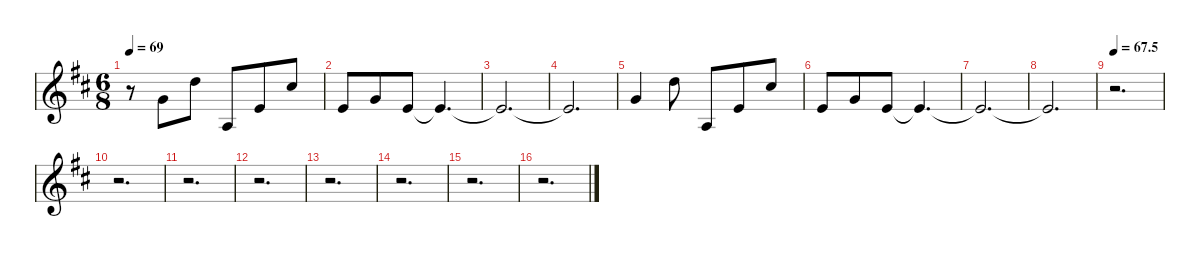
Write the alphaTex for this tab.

\defaultSystemsLayout 4
\hideDynamics
\bracketExtendMode groupsimilarinstruments
\singleTrackTrackNamePolicy hidden
\multiTrackTrackNamePolicy hidden
\firstSystemTrackNameMode fullname
\firstSystemTrackNameOrientation horizontal
\otherSystemsTrackNameOrientation horizontal
\track ("Violin" "vln.") {defaultSystemsLayout 8 instrument violin}
\staff {score}
\tuning (E5 A4 D4 G3)
\ts (6 8)
\tempo 69
\clef g2
\ks bminor
r.8{dy ff beam Down} 5.3{acc forcenatural}.8{beam Down} 5.2{acc forcenatural}.8{beam Down} 2.4{acc forcenatural}.8{beam Up} 2.3{acc forcenatural}.8{beam Up} 4.2{acc #}.8{beam Up} |
2.3{acc forcenatural}.8{beam Up} 5.3{acc forcenatural}.8{beam Up} 2.3{acc forcenatural}.8{beam Up} 2.3{t acc forcenatural}.4{d beam Up} |
2.3{t acc forcenatural}.2{d beam Up} |
2.3{t acc forcenatural}.2{d beam Up} |
5.3{acc forcenatural}.4{beam Up} 5.2{acc forcenatural}.8{beam Down} 2.4{acc forcenatural}.8{beam Up} 2.3{acc forcenatural}.8{beam Up} 4.2{acc #}.8{beam Up} |
2.3{acc forcenatural}.8{beam Up} 5.3{acc forcenatural}.8{beam Up} 2.3{acc forcenatural}.8{beam Up} 2.3{t acc forcenatural}.4{d beam Up} |
2.3{t acc forcenatural}.2{d beam Up} |
2.3{t acc forcenatural}.2{d beam Up} |
\tempo
67.5 r.2{d beam Down} |
r.2{d beam Down} |
r.2{d beam Down} |
r.2{d beam Down} |
r.2{d beam Down} |
r.2{d beam Down} |
r.2{d beam Down} |
r.2{d beam Down}
